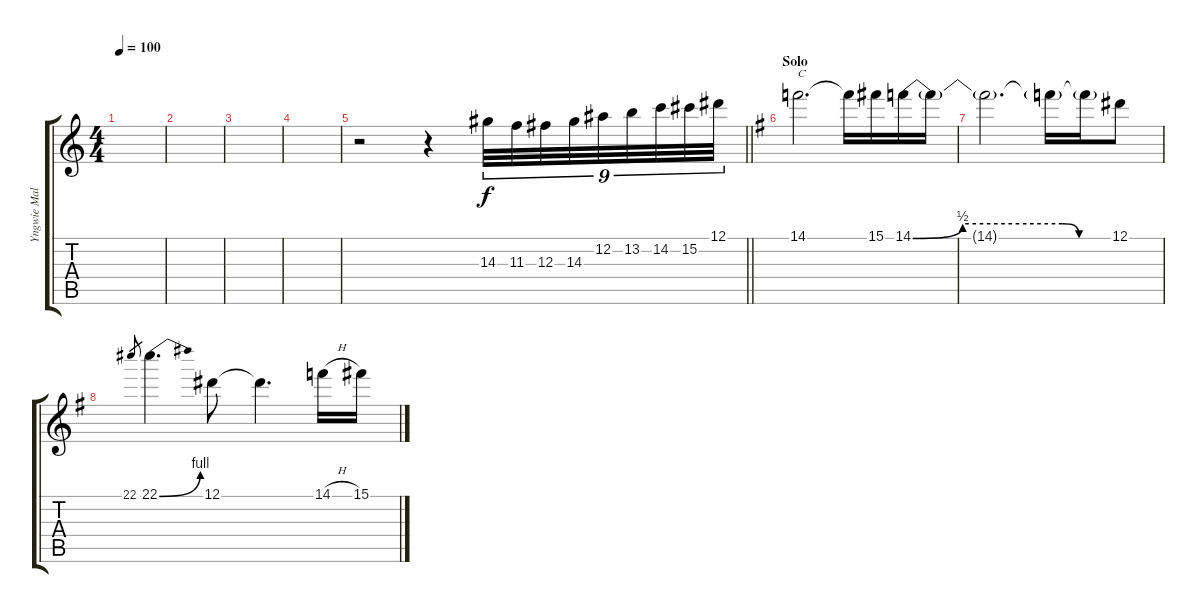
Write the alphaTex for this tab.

\track ("Yngwie Malmsteen" "Yngwie Mal") {instrument overdrivenguitar}
\staff {score tabs}
\tuning (Eb4 Bb3 Gb3 Db3 Ab2 Eb2) {hide}
\ts (4 4)
\tempo 100
\clef g2
\ks c
|
|
|
|
\barLineRight lightlight
r.2 r.4 14.3.32{tu (9 8)} 11.3.32{tu (9 8)} 12.3.32{tu (9 8)} 14.3.32{tu (9 8)} 12.2.32{tu (9 8)} 13.2.32{tu (9 8)} 14.2.32{tu (9 8)} 15.2.32{tu (9 8)} 12.1.32{tu (9 8)} |
\section ("" "Solo")
\ks eminor
14.1.2{d txt "C"} 14.1{t}.16 15.1.16 14.1{be (custom 0 0 15 2 45 2 50 0 60 0)}.16 14.1{t}.16 |
14.1{t}.2{d} 14.1{t}.16 14.1{t}.16 12.1.8 |
22.1.8{gr} 22.1{be (bend 0 0 60 4)}.4{d} 12.1.8 12.1{t}.4{d} 14.1{h}.16 15.1{h}.16
